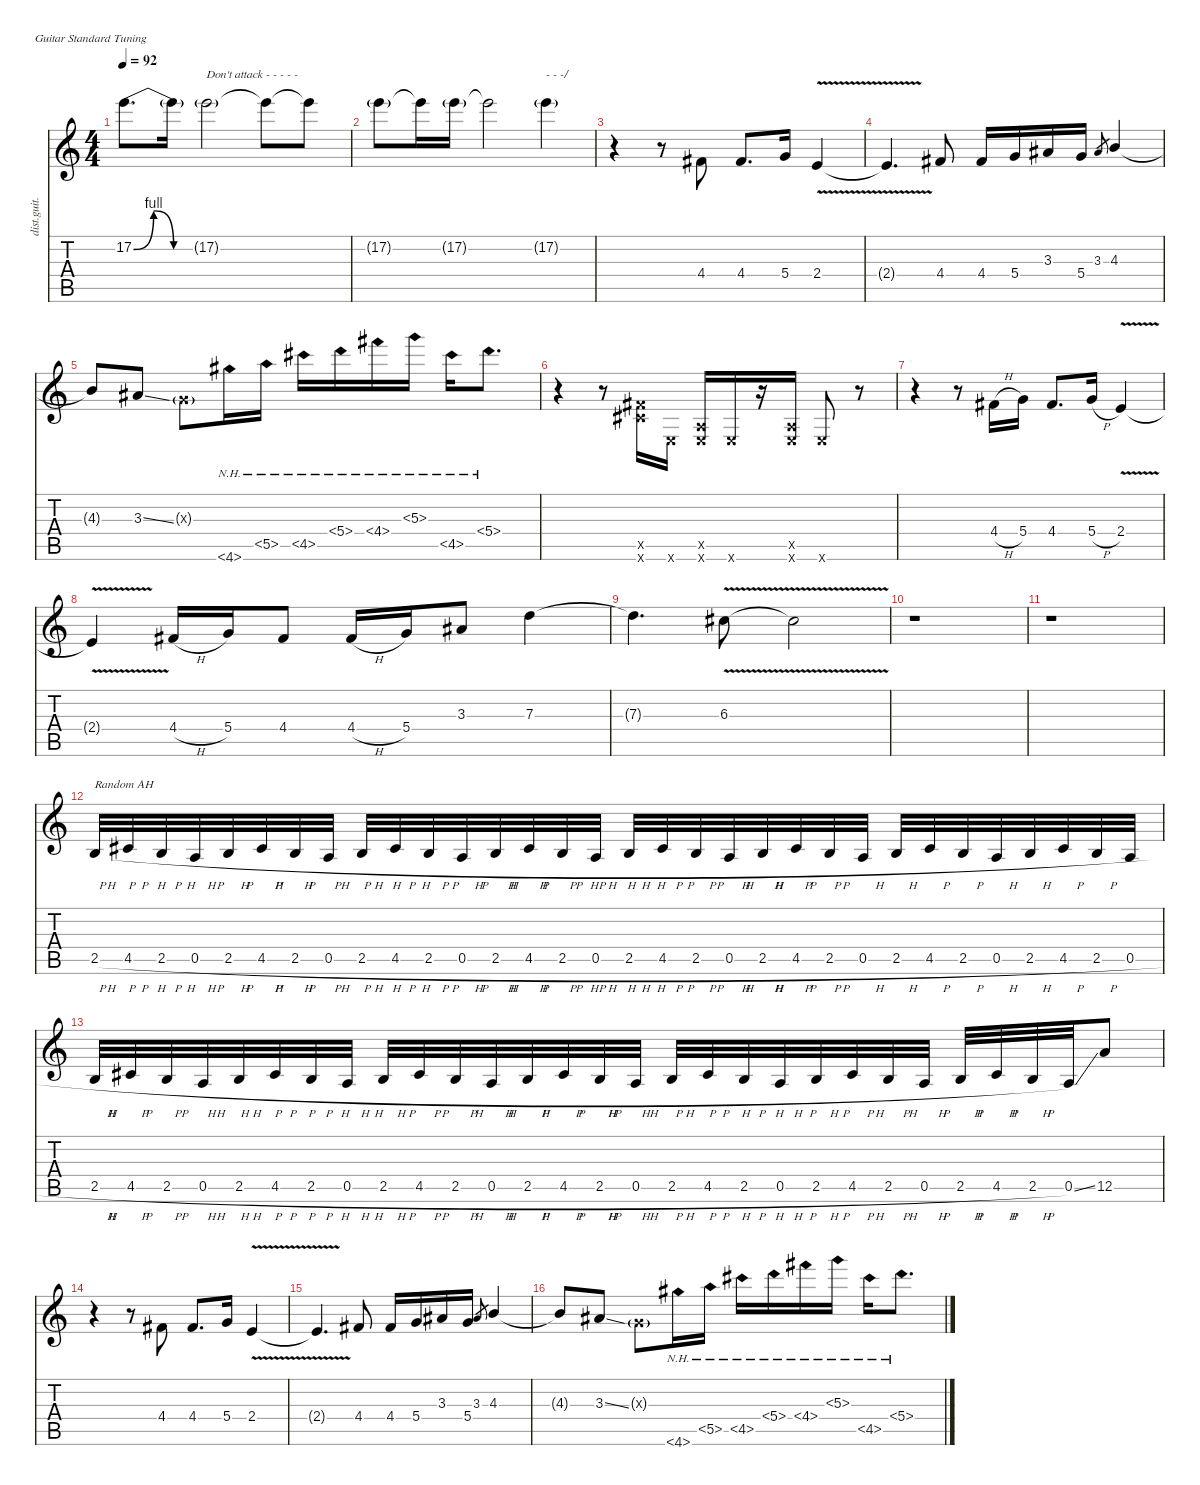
\defaultSystemsLayout 4
\hideDynamics
\bracketExtendMode nobrackets
\otherSystemsTrackNameOrientation horizontal
\track ("Lead" "dist.guit.") {instrument distortionguitar}
\staff {score tabs}
\tuning (E4 B3 G3 D3 A2 E2)
\ts (4 4)
\tempo 92
\clef g2
\ks c
17.2{be (bendrelease 0 0 30 4 30 4 60 0)}.8{d dy f beam Down} 17.2{be (hold 0 0 60 0) t}.16{beam Down} 17.2{g}.2{txt "Don't attack - - - - - " beam Down} 17.2{t}.8{beam Down} 17.2{t}.8{beam Down} |
17.2{g}.8{beam Down} 17.2{t}.16{beam Down} 17.2{g}.16{beam Down} 17.2{t}.2{beam Down} 17.2{g}.4{txt "- - -/" beam Down} |
r.4{beam Down} r.8{beam Down} 4.4{acc #}.8{beam Up} 4.4{acc #}.8{d beam Up} 5.4.16{beam Up} 2.4{v}.4{beam Up} |
2.4{v t}.4{d beam Up} 4.4{acc #}.8{beam Up} 4.4{acc #}.16{beam Up} 5.4.16{beam Up} 3.3{acc #}.16{beam Up} 5.4.16{beam Up} 3.3{acc #}.8{gr dy mf beam Up} 4.3.4{dy f beam Up} |
4.3{t}.8{beam Up} 3.3{ss acc #}.8{beam Up} 0.3{g x}.8{beam Down} 4.6{nh acc #}.16{beam Down} 5.5{nh}.16{beam Down} 4.5{nh acc #}.16{beam Down} 5.4{nh}.16{beam Down} 4.4{nh acc #}.16{beam Down} 5.3{nh}.16{beam Down} 4.5{nh acc #}.16{beam Down} 5.4{nh}.8{d beam Down} |
r.4{beam Down} r.8{beam Down} (9.5{x acc #} 9.6{x acc #}).16{beam Up} 0.6{x}.16{beam Up} (0.5{x} 0.6{x}).16{beam Up} 0.6{x}.16{beam Up} r.16{beam Up} (0.5{x} 0.6{x}).16{beam Up} 0.6{x}.8{beam Up} r.8{beam Up} |
r.4{beam Down} r.8{beam Down} 4.4{h acc #}.16{beam Up} 5.4.16{beam Up} 4.4{acc #}.8{d beam Up} 5.4{h}.16{beam Up} 2.4{v}.4{beam Up} |
2.4{v t}.4{beam Up} 4.4{h acc #}.16{beam Up} 5.4.16{beam Up} 4.4{acc #}.8{beam Up} 4.4{h acc #}.16{beam Up} 5.4.16{beam Up} 3.3{acc #}.8{beam Up} 7.3.4{beam Down} |
7.3{t}.4{d beam Down} 6.3{v acc #}.8{beam Down} 6.3{v t acc #}.2{beam Down} |
r.1{beam Down} |
r.1{beam Down} |
2.5{h}.32{txt "Random AH" beam Up} 4.5{h acc #}.32{beam Up} 2.5{h}.32{beam Up} 0.5{h}.32{beam Up} 2.5{h}.32{beam Up} 4.5{h acc #}.32{beam Up} 2.5{h}.32{beam Up} 0.5{h}.32{beam Up} 2.5{h}.32{beam Up} 4.5{h acc #}.32{beam Up} 2.5{h}.32{beam Up} 0.5{h}.32{beam Up} 2.5{h}.32{beam Up} 4.5{h acc #}.32{beam Up} 2.5{h}.32{beam Up} 0.5{h}.32{beam Up} 2.5{h}.32{beam Up} 4.5{h acc #}.32{beam Up} 2.5{h}.32{beam Up} 0.5{h}.32{beam Up} 2.5{h}.32{beam Up} 4.5{h acc #}.32{beam Up} 2.5{h}.32{beam Up} 0.5{h}.32{beam Up} 2.5{h}.32{beam Up} 4.5{h acc #}.32{beam Up} 2.5{h}.32{beam Up} 0.5{h}.32{beam Up} 2.5{h}.32{beam Up} 4.5{h acc #}.32{beam Up} 2.5{h}.32{beam Up} 0.5{h}.32{beam Up} |
2.5{h}.32{beam Up} 4.5{h acc #}.32{beam Up} 2.5{h}.32{beam Up} 0.5{h}.32{beam Up} 2.5{h}.32{beam Up} 4.5{h acc #}.32{beam Up} 2.5{h}.32{beam Up} 0.5{h}.32{beam Up} 2.5{h}.32{beam Up} 4.5{h acc #}.32{beam Up} 2.5{h}.32{beam Up} 0.5{h}.32{beam Up} 2.5{h}.32{beam Up} 4.5{h acc #}.32{beam Up} 2.5{h}.32{beam Up} 0.5{h}.32{beam Up} 2.5{h}.32{beam Up} 4.5{h acc #}.32{beam Up} 2.5{h}.32{beam Up} 0.5{h}.32{beam Up} 2.5{h}.32{beam Up} 4.5{h acc #}.32{beam Up} 2.5{h}.32{beam Up} 0.5{h}.32{beam Up} 2.5{h}.32{beam Up} 4.5{h acc #}.32{beam Up} 2.5{h}.32{beam Up} 0.5{ss}.32{beam Up} 12.5.8{beam Up} |
r.4{beam Down} r.8{beam Down} 4.4{acc #}.8{beam Up} 4.4{acc #}.8{d beam Up} 5.4.16{beam Up} 2.4{v}.4{beam Up} |
2.4{v t}.4{d beam Up} 4.4{acc #}.8{beam Up} 4.4{acc #}.16{beam Up} 5.4.16{beam Up} 3.3{acc #}.16{beam Up} 5.4.16{beam Up} 3.3{acc #}.8{gr dy mf beam Up} 4.3.4{dy f beam Up} |
4.3{t}.8{beam Up} 3.3{ss acc #}.8{beam Up} 0.3{g x}.8{beam Down} 4.6{nh acc #}.16{beam Down} 5.5{nh}.16{beam Down} 4.5{nh acc #}.16{beam Down} 5.4{nh}.16{beam Down} 4.4{nh acc #}.16{beam Down} 5.3{nh}.16{beam Down} 4.5{nh acc #}.16{beam Down} 5.4{nh}.8{d beam Down}
